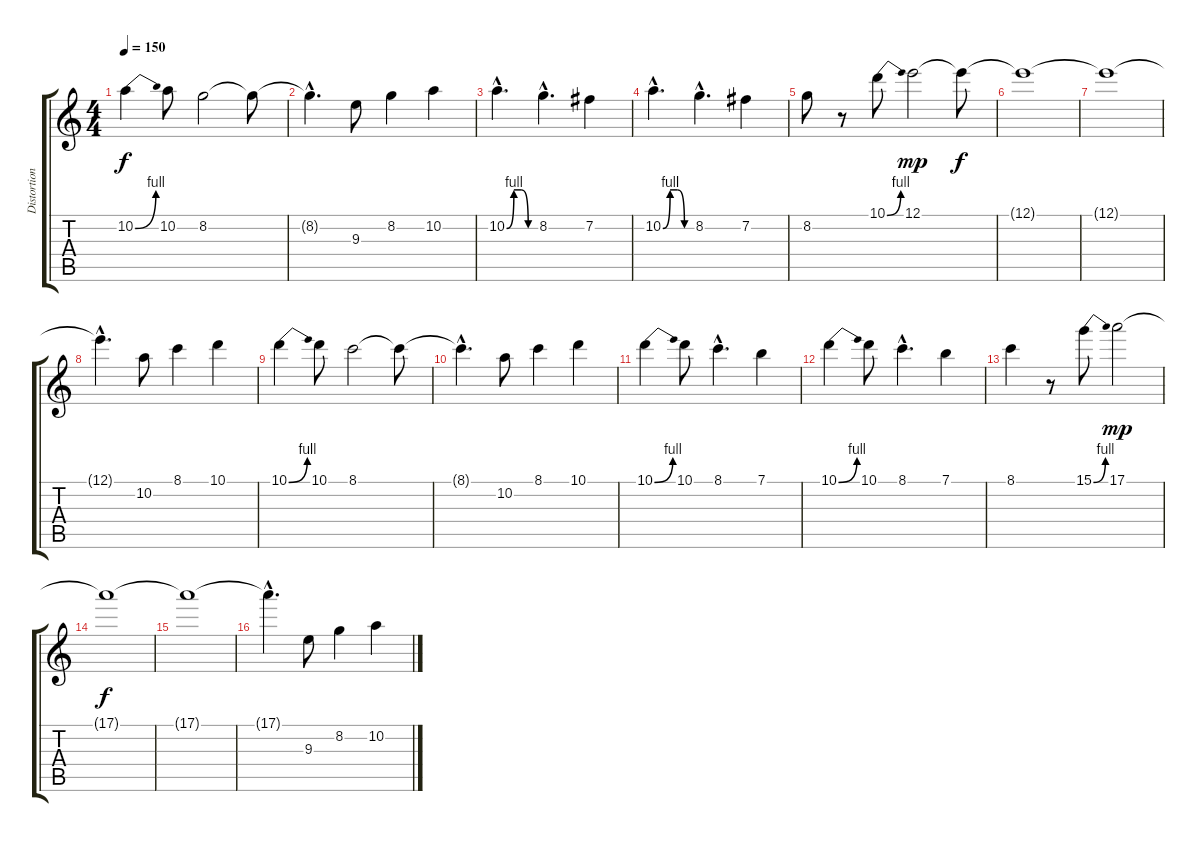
\track ("Distortion Guitar 1" "Distortion") {instrument distortionguitar}
\staff {score tabs}
\tuning (E4 B3 G3 D3 A2 E2) {hide}
\ts (4 4)
\tempo 150
\clef g2
\ks c
10.2{be (bend 0 0 60 4)}.4{dy f} 10.2.8 8.2.2 8.2{t}.8 |
8.2{hac t}.4{d} 9.3.8 8.2.4 10.2.4 |
10.2{be (custom 0 0 15 4 30 4 45 0 60 0) hac}.4{d} 8.2{hac}.4{d} 7.2.4 |
10.2{be (custom 0 0 15 4 30 4 45 0 60 0) hac}.4{d} 8.2{hac}.4{d} 7.2.4 |
8.2.8 r.8 10.1{be (bend 0 0 60 4)}.8 12.1.2{dy mp} 12.1{t}.8{dy f} |
12.1{t}.1 |
12.1{t}.1 |
12.1{hac t}.4{d} 10.2.8 8.1.4 10.1.4 |
10.1{be (bend 0 0 60 4)}.4 10.1.8 8.1.2 8.1{t}.8 |
8.1{hac t}.4{d} 10.2.8 8.1.4 10.1.4 |
10.1{be (bend 0 0 60 4)}.4 10.1.8 8.1{hac}.4{d} 7.1.4 |
10.1{be (bend 0 0 60 4)}.4 10.1.8 8.1{hac}.4{d} 7.1.4 |
8.1.4 r.8 15.1{be (bend 0 0 60 4)}.8 17.1.2{dy mp} |
17.1{t}.1{dy f} |
17.1{t}.1 |
17.1{hac t}.4{d} 9.3.8 8.2.4 10.2.4
